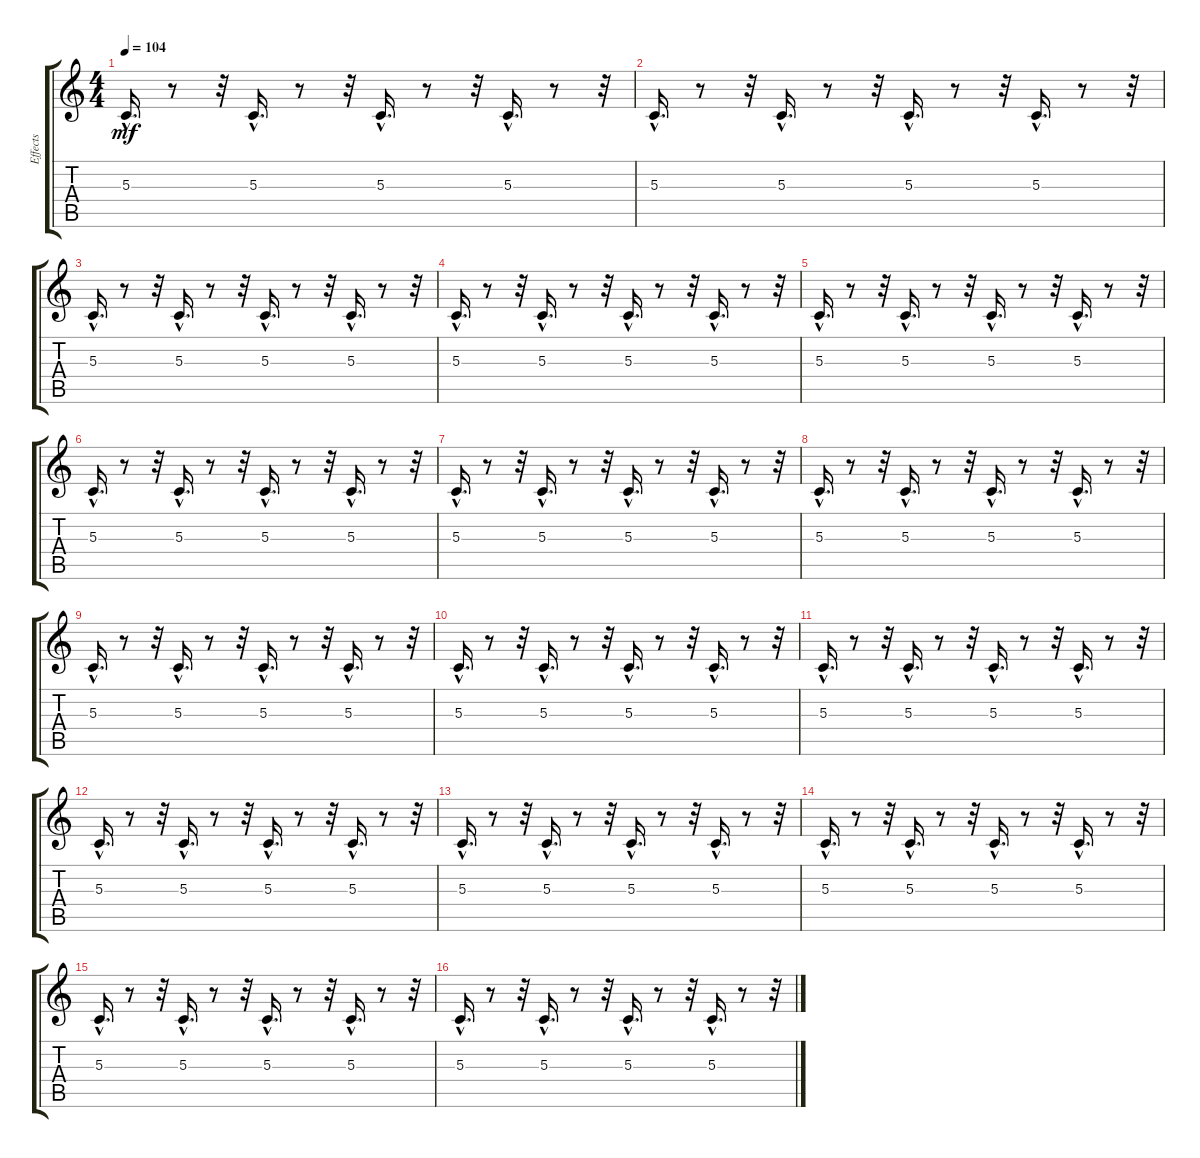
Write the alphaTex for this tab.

\track ("Effects" "Effects") {instrument lead2sawtooth}
\staff {score tabs}
\tuning (E4 B3 G3 D3 A2 E2) {hide}
\ts (4 4)
\tempo 104
\clef g2
\ks c
5.3{hac}.16{d dy mf volume 6} r.8 r.32 5.3{hac}.16{d volume 6} r.8 r.32 5.3{hac}.16{d volume 6} r.8 r.32 5.3{hac}.16{d volume 5} r.8 r.32 |
5.3{hac}.16{d volume 5} r.8 r.32 5.3{hac}.16{d volume 5} r.8 r.32 5.3{hac}.16{d volume 5} r.8 r.32 5.3{hac}.16{d volume 4} r.8 r.32 |
5.3{hac}.16{d volume 4} r.8 r.32 5.3{hac}.16{d volume 4} r.8 r.32 5.3{hac}.16{d volume 4} r.8 r.32 5.3{hac}.16{d volume 4} r.8 r.32 |
5.3{hac}.16{d volume 4} r.8 r.32 5.3{hac}.16{d volume 3} r.8 r.32 5.3{hac}.16{d volume 3} r.8 r.32 5.3{hac}.16{d volume 3} r.8 r.32 |
5.3{hac}.16{d volume 3} r.8 r.32 5.3{hac}.16{d volume 2} r.8 r.32 5.3{hac}.16{d volume 2} r.8 r.32 5.3{hac}.16{d volume 2} r.8 r.32 |
5.3{hac}.16{d volume 2} r.8 r.32 5.3{hac}.16{d volume 2} r.8 r.32 5.3{hac}.16{d volume 1} r.8 r.32 5.3{hac}.16{d volume 1} r.8 r.32 |
5.3{hac}.16{d volume 1} r.8 r.32 5.3{hac}.16{d volume 1} r.8 r.32 5.3{hac}.16{d volume 0} r.8 r.32 5.3{hac}.16{d volume 0} r.8 r.32 |
5.3{hac}.16{d volume 9} r.8 r.32 5.3{hac}.16{d volume 8} r.8 r.32 5.3{hac}.16{d volume 8} r.8 r.32 5.3{hac}.16{d volume 11} r.8 r.32 |
5.3{hac}.16{d volume 11} r.8 r.32 5.3{hac}.16{d volume 11} r.8 r.32 5.3{hac}.16{d volume 11} r.8 r.32 5.3{hac}.16{d volume 10} r.8 r.32 |
5.3{hac}.16{d volume 10} r.8 r.32 5.3{hac}.16{d volume 10} r.8 r.32 5.3{hac}.16{d volume 10} r.8 r.32 5.3{hac}.16{d volume 10} r.8 r.32 |
5.3{hac}.16{d volume 10} r.8 r.32 5.3{hac}.16{d volume 9} r.8 r.32 5.3{hac}.16{d volume 9} r.8 r.32 5.3{hac}.16{d volume 9} r.8 r.32 |
5.3{hac}.16{d volume 9} r.8 r.32 5.3{hac}.16{d volume 8} r.8 r.32 5.3{hac}.16{d volume 8} r.8 r.32 5.3{hac}.16{d volume 8} r.8 r.32 |
5.3{hac}.16{d volume 8} r.8 r.32 5.3{hac}.16{d volume 8} r.8 r.32 5.3{hac}.16{d volume 7} r.8 r.32 5.3{hac}.16{d volume 7} r.8 r.32 |
5.3{hac}.16{d volume 7} r.8 r.32 5.3{hac}.16{d volume 7} r.8 r.32 5.3{hac}.16{d volume 6} r.8 r.32 5.3{hac}.16{d volume 6} r.8 r.32 |
5.3{hac}.16{d volume 6} r.8 r.32 5.3{hac}.16{d volume 6} r.8 r.32 5.3{hac}.16{d volume 6} r.8 r.32 5.3{hac}.16{d volume 5} r.8 r.32 |
5.3{hac}.16{d volume 5} r.8 r.32 5.3{hac}.16{d volume 5} r.8 r.32 5.3{hac}.16{d volume 5} r.8 r.32 5.3{hac}.16{d volume 4} r.8 r.32
